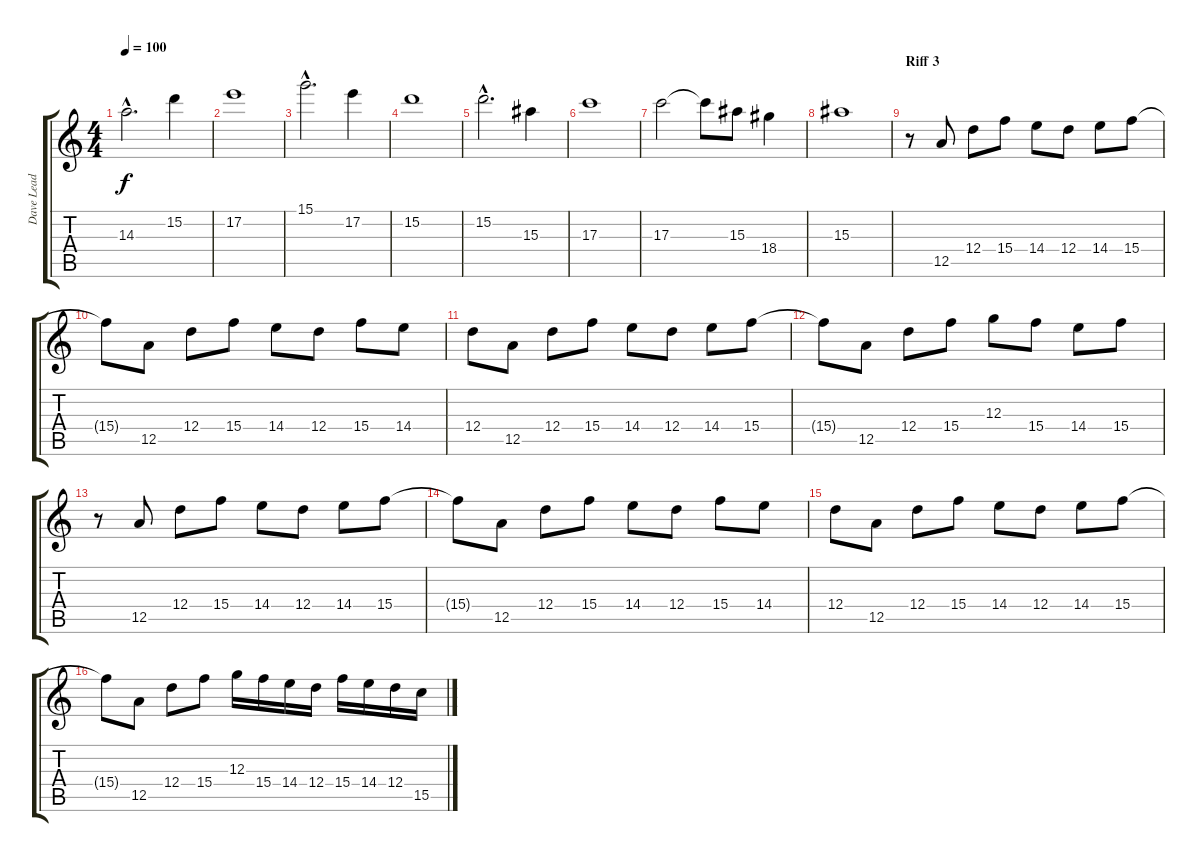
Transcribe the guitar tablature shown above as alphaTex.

\track ("Dave Lead" "Dave Lead") {instrument overdrivenguitar}
\staff {score tabs}
\tuning (E4 B3 G3 D3 A2 E2) {hide}
\ts (4 4)
\tempo 100
\clef g2
\ks c
14.3{hac}.2{d dy f} 15.2.4 |
17.2.1 |
15.1{hac}.2{d} 17.2.4 |
15.2.1 |
15.2{hac}.2{d} 15.3.4 |
17.3.1 |
17.3.2 17.3{t}.8 15.3.8 18.4.4 |
15.3.1 |
\section ("" "Riff 3")
r.8 12.5.8 12.4.8 15.4.8 14.4.8 12.4.8 14.4.8 15.4.8 |
15.4{t}.8 12.5.8 12.4.8 15.4.8 14.4.8 12.4.8 15.4.8 14.4.8 |
12.4.8 12.5.8 12.4.8 15.4.8 14.4.8 12.4.8 14.4.8 15.4.8 |
15.4{t}.8 12.5.8 12.4.8 15.4.8 12.3.8 15.4.8 14.4.8 15.4.8 |
r.8 12.5.8 12.4.8 15.4.8 14.4.8 12.4.8 14.4.8 15.4.8 |
15.4{t}.8 12.5.8 12.4.8 15.4.8 14.4.8 12.4.8 15.4.8 14.4.8 |
12.4.8 12.5.8 12.4.8 15.4.8 14.4.8 12.4.8 14.4.8 15.4.8 |
15.4{t}.8 12.5.8 12.4.8 15.4.8 12.3.16 15.4.16 14.4.16 12.4.16 15.4.16 14.4.16 12.4.16 15.5.16
